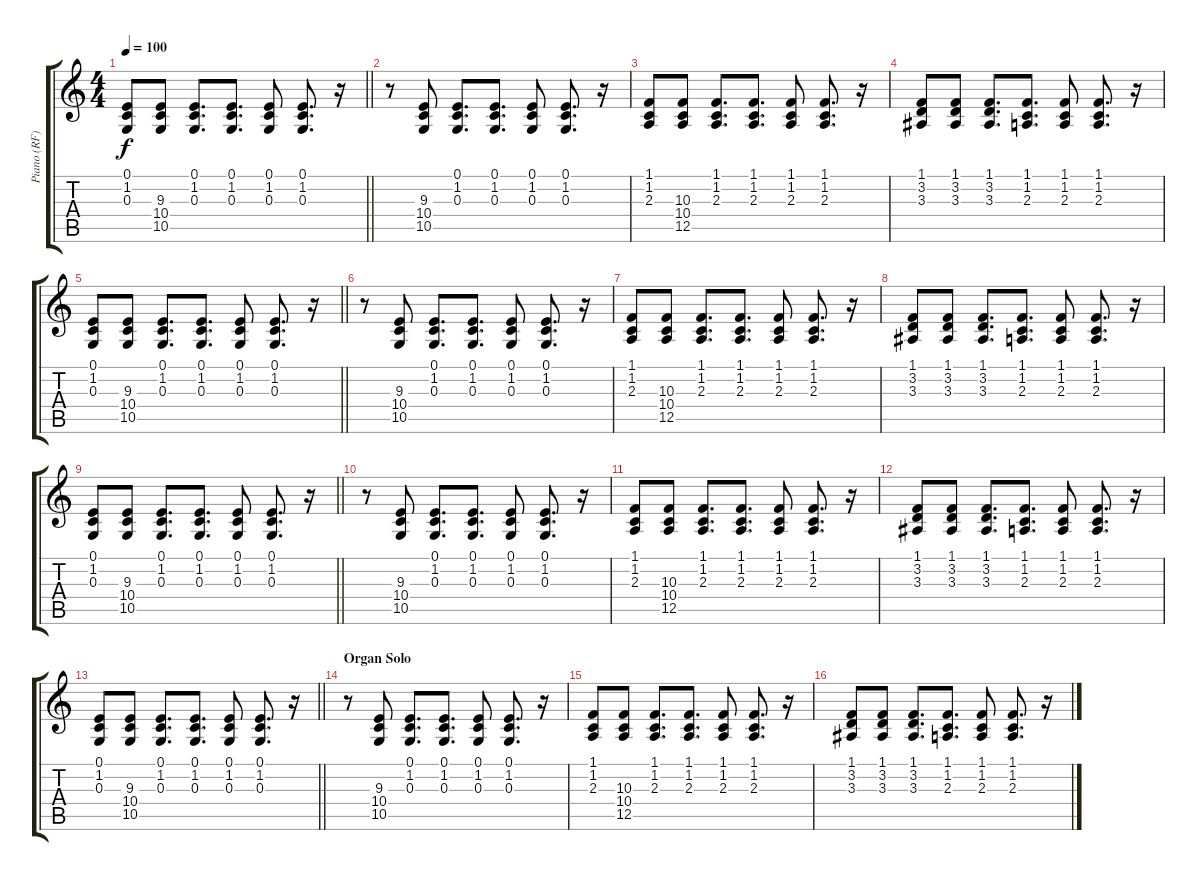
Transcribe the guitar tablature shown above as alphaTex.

\track ("Piano (RF) Hand" "Piano (RF)") {instrument acousticgrandpiano}
\staff {score tabs}
\tuning (E4 B3 G3 D3 A2 E2) {hide}
\ts (4 4)
\tempo 100
\clef g2
\barLineRight lightlight
\ks c
(0.1 1.2 0.3).8{dy f} (9.3 10.4 10.5).8 (0.1 1.2 0.3).8{d} (0.1 1.2 0.3).8{d} (0.1 1.2 0.3).8 (0.1 1.2 0.3).8{d} r.16 |
r.8 (9.3 10.4 10.5).8 (0.1 1.2 0.3).8{d} (0.1 1.2 0.3).8{d} (0.1 1.2 0.3).8 (0.1 1.2 0.3).8{d} r.16 |
(1.1 1.2 2.3).8 (10.3 10.4 12.5).8 (1.1 1.2 2.3).8{d} (1.1 1.2 2.3).8{d} (1.1 1.2 2.3).8 (1.1 1.2 2.3).8{d} r.16 |
(1.1 3.2 3.3).8 (1.1 3.2 3.3).8 (1.1 3.2 3.3).8{d} (1.1 1.2 2.3).8{d} (1.1 1.2 2.3).8 (1.1 1.2 2.3).8{d} r.16 |
\barLineRight lightlight
(0.1 1.2 0.3).8 (9.3 10.4 10.5).8 (0.1 1.2 0.3).8{d} (0.1 1.2 0.3).8{d} (0.1 1.2 0.3).8 (0.1 1.2 0.3).8{d} r.16 |
r.8 (9.3 10.4 10.5).8 (0.1 1.2 0.3).8{d} (0.1 1.2 0.3).8{d} (0.1 1.2 0.3).8 (0.1 1.2 0.3).8{d} r.16 |
(1.1 1.2 2.3).8 (10.3 10.4 12.5).8 (1.1 1.2 2.3).8{d} (1.1 1.2 2.3).8{d} (1.1 1.2 2.3).8 (1.1 1.2 2.3).8{d} r.16 |
(1.1 3.2 3.3).8 (1.1 3.2 3.3).8 (1.1 3.2 3.3).8{d} (1.1 1.2 2.3).8{d} (1.1 1.2 2.3).8 (1.1 1.2 2.3).8{d} r.16 |
\barLineRight lightlight
(0.1 1.2 0.3).8 (9.3 10.4 10.5).8 (0.1 1.2 0.3).8{d} (0.1 1.2 0.3).8{d} (0.1 1.2 0.3).8 (0.1 1.2 0.3).8{d} r.16 |
r.8 (9.3 10.4 10.5).8 (0.1 1.2 0.3).8{d} (0.1 1.2 0.3).8{d} (0.1 1.2 0.3).8 (0.1 1.2 0.3).8{d} r.16 |
(1.1 1.2 2.3).8 (10.3 10.4 12.5).8 (1.1 1.2 2.3).8{d} (1.1 1.2 2.3).8{d} (1.1 1.2 2.3).8 (1.1 1.2 2.3).8{d} r.16 |
(1.1 3.2 3.3).8 (1.1 3.2 3.3).8 (1.1 3.2 3.3).8{d} (1.1 1.2 2.3).8{d} (1.1 1.2 2.3).8 (1.1 1.2 2.3).8{d} r.16 |
\barLineRight lightlight
(0.1 1.2 0.3).8 (9.3 10.4 10.5).8 (0.1 1.2 0.3).8{d} (0.1 1.2 0.3).8{d} (0.1 1.2 0.3).8 (0.1 1.2 0.3).8{d} r.16 |
\section ("" "Organ Solo")
r.8 (9.3 10.4 10.5).8 (0.1 1.2 0.3).8{d} (0.1 1.2 0.3).8{d} (0.1 1.2 0.3).8 (0.1 1.2 0.3).8{d} r.16 |
(1.1 1.2 2.3).8 (10.3 10.4 12.5).8 (1.1 1.2 2.3).8{d} (1.1 1.2 2.3).8{d} (1.1 1.2 2.3).8 (1.1 1.2 2.3).8{d} r.16 |
(1.1 3.2 3.3).8 (1.1 3.2 3.3).8 (1.1 3.2 3.3).8{d} (1.1 1.2 2.3).8{d} (1.1 1.2 2.3).8 (1.1 1.2 2.3).8{d} r.16
